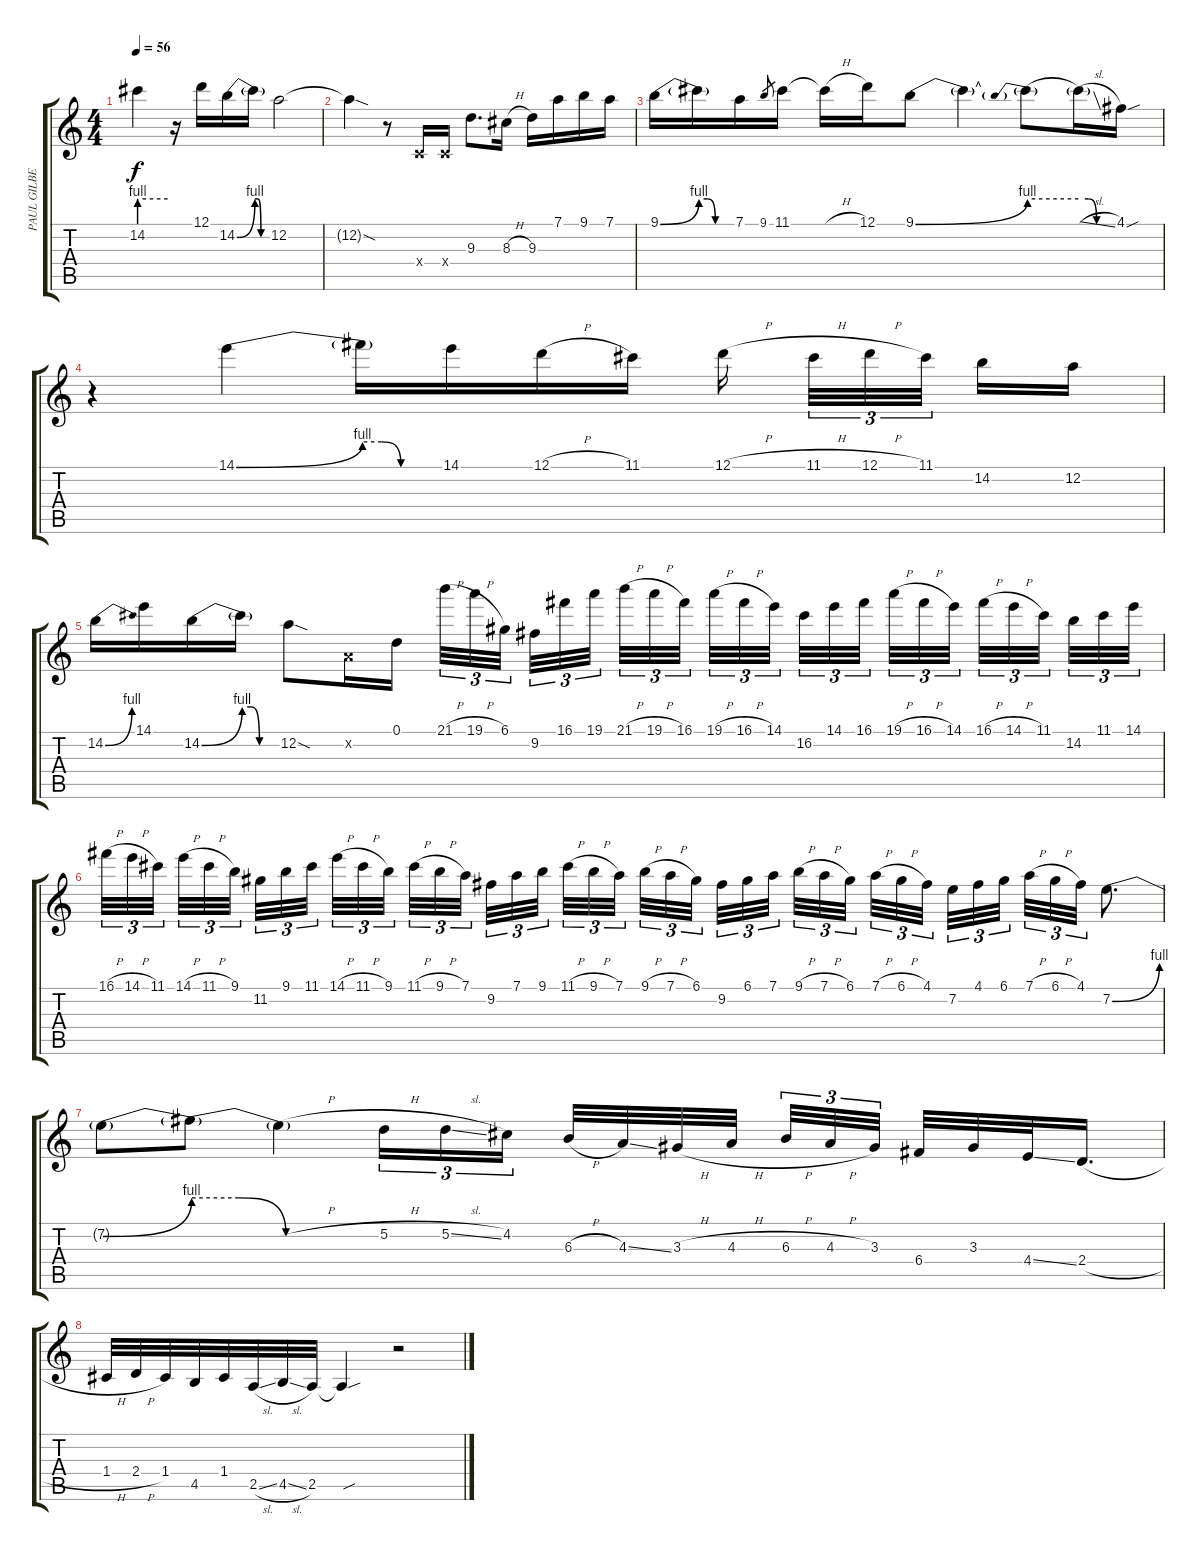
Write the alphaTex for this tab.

\track ("PAUL GILBERT LEAD" "PAUL GILBE") {instrument acousticguitarsteel}
\staff {score tabs}
\tuning (D4 A3 F3 C3 G2 D2) {hide}
\ts (4 4)
\tempo 56
\clef g2
\ks c
14.2{be (hold 0 4 60 4) t}.4{dy f} r.16 12.1.16 14.2{be (bend 0 0 60 4)}.16 14.2{be (custom 0 4 15 4 30 0 60 0) t}.16 12.2.2 |
12.2{sod t}.4 r.8 0.4{x}.16 0.4{x}.16 9.3.8{d} 8.3{h}.16 9.3.16 7.1.16 9.1.16 7.1.16 |
9.1{be (bend 0 0 60 4)}.16 9.1{be (custom 0 4 15 4 30 0 60 0) t}.16 7.1.16 9.1.8{gr} 11.1.16 11.1{h t}.16 12.1.16 9.1{be (bend 0 0 60 4)}.8 9.1{t}.4 9.1{be (prebend 0 4 60 4) t}.8 9.1{be (custom 0 4 15 4 30 0 60 0) sl t}.16 4.1{sou}.16 |
r.4 14.1{be (bend 0 0 60 4)}.4 14.1{be (custom 0 4 15 4 30 0 60 0) t}.16 14.1.16 12.1{h}.16 11.1.16 12.1{h}.16{beam splitsecondary} 11.1{h}.32{tu (3 2)} 12.1{h}.32{tu (3 2)} 11.1.32{tu (3 2) beam splitsecondary} 14.2.16 12.2.16 |
14.2{be (bend 0 0 60 4)}.16 14.1.16 14.2{be (bend 0 0 60 4)}.16 14.2{be (custom 0 4 15 4 30 0 60 0) t}.16 12.2{sod}.8 0.2{x}.16 0.1.16 21.1{h}.32{tu (3 2)} 19.1{h}.32{tu (3 2)} 6.1.32{tu (3 2) beam splitsecondary} 9.2.32{tu (3 2)} 16.1.32{tu (3 2)} 19.1.32{tu (3 2) beam splitsecondary} 21.1{h}.32{tu (3 2)} 19.1{h}.32{tu (3 2)} 16.1.32{tu (3 2) beam splitsecondary} 19.1{h}.32{tu (3 2)} 16.1{h}.32{tu (3 2)} 14.1.32{tu (3 2)} 16.2.32{tu (3 2)} 14.1.32{tu (3 2)} 16.1.32{tu (3 2) beam splitsecondary} 19.1{h}.32{tu (3 2)} 16.1{h}.32{tu (3 2)} 14.1.32{tu (3 2) beam splitsecondary} 16.1{h}.32{tu (3 2)} 14.1{h}.32{tu (3 2)} 11.1.32{tu (3 2) beam splitsecondary} 14.2.32{tu (3 2)} 11.1.32{tu (3 2)} 14.1.32{tu (3 2)} |
16.1{h}.32{tu (3 2)} 14.1{h}.32{tu (3 2)} 11.1.32{tu (3 2) beam splitsecondary} 14.1{h}.32{tu (3 2)} 11.1{h}.32{tu (3 2)} 9.1.32{tu (3 2) beam splitsecondary} 11.2.32{tu (3 2)} 9.1.32{tu (3 2)} 11.1.32{tu (3 2) beam splitsecondary} 14.1{h}.32{tu (3 2)} 11.1{h}.32{tu (3 2)} 9.1.32{tu (3 2)} 11.1{h}.32{tu (3 2)} 9.1{h}.32{tu (3 2)} 7.1.32{tu (3 2) beam splitsecondary} 9.2.32{tu (3 2)} 7.1.32{tu (3 2)} 9.1.32{tu (3 2) beam splitsecondary} 11.1{h}.32{tu (3 2)} 9.1{h}.32{tu (3 2)} 7.1.32{tu (3 2) beam splitsecondary} 9.1{h}.32{tu (3 2)} 7.1{h}.32{tu (3 2)} 6.1.32{tu (3 2)} 9.2.32{tu (3 2)} 6.1.32{tu (3 2)} 7.1.32{tu (3 2) beam splitsecondary} 9.1{h}.32{tu (3 2)} 7.1{h}.32{tu (3 2)} 6.1.32{tu (3 2) beam splitsecondary} 7.1{h}.32{tu (3 2)} 6.1{h}.32{tu (3 2)} 4.1.32{tu (3 2) beam splitsecondary} 7.2.32{tu (3 2)} 4.1.32{tu (3 2)} 6.1.32{tu (3 2)} 7.1{h}.32{tu (3 2)} 6.1{h}.32{tu (3 2)} 4.1.32{tu (3 2)} 7.2{be (bend 0 0 60 4)}.8{d} |
7.2{be (bend 0 0 60 4) t}.8 7.2{be (custom 0 4 15 4 30 0 60 0) t}.8 7.2{h t}.4 5.2{h}.16{tu (3 2)} 5.2{sl}.16{tu (3 2)} 4.2.16{tu (3 2) beam splitsecondary} 6.3{h}.32 4.3{ss}.32 3.3{h}.32 4.3{h}.32 6.3{h}.32{tu (3 2)} 4.3{h}.32{tu (3 2)} 3.3.32{tu (3 2) beam splitsecondary} 6.4.32 3.3.32 4.4{ss}.32 2.4{h}.16{d} |
1.4{h}.32 2.4{h}.32 1.4.32 4.5.32 1.4.32 2.5{sl}.32 4.5{sl}.32 2.5.32 2.5{sou t}.4 r.2
